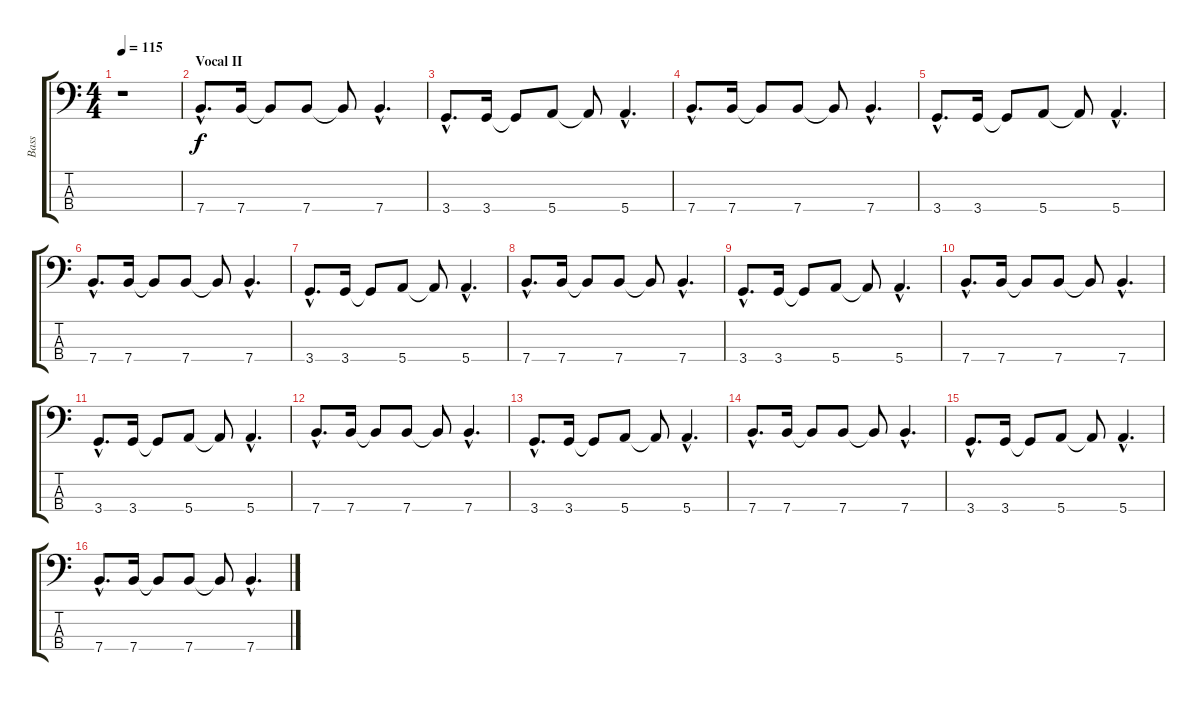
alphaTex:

\track ("Bass" "Bass") {instrument synthbass1}
\staff {score tabs}
\tuning (G2 D2 A1 E1) {hide}
\ts (4 4)
\tempo 115
\clef f4
\ks c
r.1{dy f} |
\section ("" "Vocal II")
7.4{hac}.8{d} 7.4.16 7.4{t}.8 7.4.8 7.4{t}.8 7.4{hac}.4{d} |
3.4{hac}.8{d} 3.4.16 3.4{t}.8 5.4.8 5.4{t}.8 5.4{hac}.4{d} |
7.4{hac}.8{d} 7.4.16 7.4{t}.8 7.4.8 7.4{t}.8 7.4{hac}.4{d} |
3.4{hac}.8{d} 3.4.16 3.4{t}.8 5.4.8 5.4{t}.8 5.4{hac}.4{d} |
7.4{hac}.8{d} 7.4.16 7.4{t}.8 7.4.8 7.4{t}.8 7.4{hac}.4{d} |
3.4{hac}.8{d} 3.4.16 3.4{t}.8 5.4.8 5.4{t}.8 5.4{hac}.4{d} |
7.4{hac}.8{d} 7.4.16 7.4{t}.8 7.4.8 7.4{t}.8 7.4{hac}.4{d} |
3.4{hac}.8{d} 3.4.16 3.4{t}.8 5.4.8 5.4{t}.8 5.4{hac}.4{d} |
\section ("" "")
7.4{hac}.8{d} 7.4.16 7.4{t}.8 7.4.8 7.4{t}.8 7.4{hac}.4{d} |
\section ("" "")
3.4{hac}.8{d} 3.4.16 3.4{t}.8 5.4.8 5.4{t}.8 5.4{hac}.4{d} |
7.4{hac}.8{d} 7.4.16 7.4{t}.8 7.4.8 7.4{t}.8 7.4{hac}.4{d} |
3.4{hac}.8{d} 3.4.16 3.4{t}.8 5.4.8 5.4{t}.8 5.4{hac}.4{d} |
7.4{hac}.8{d} 7.4.16 7.4{t}.8 7.4.8 7.4{t}.8 7.4{hac}.4{d} |
3.4{hac}.8{d} 3.4.16 3.4{t}.8 5.4.8 5.4{t}.8 5.4{hac}.4{d} |
7.4{hac}.8{d} 7.4.16 7.4{t}.8 7.4.8 7.4{t}.8 7.4{hac}.4{d}
